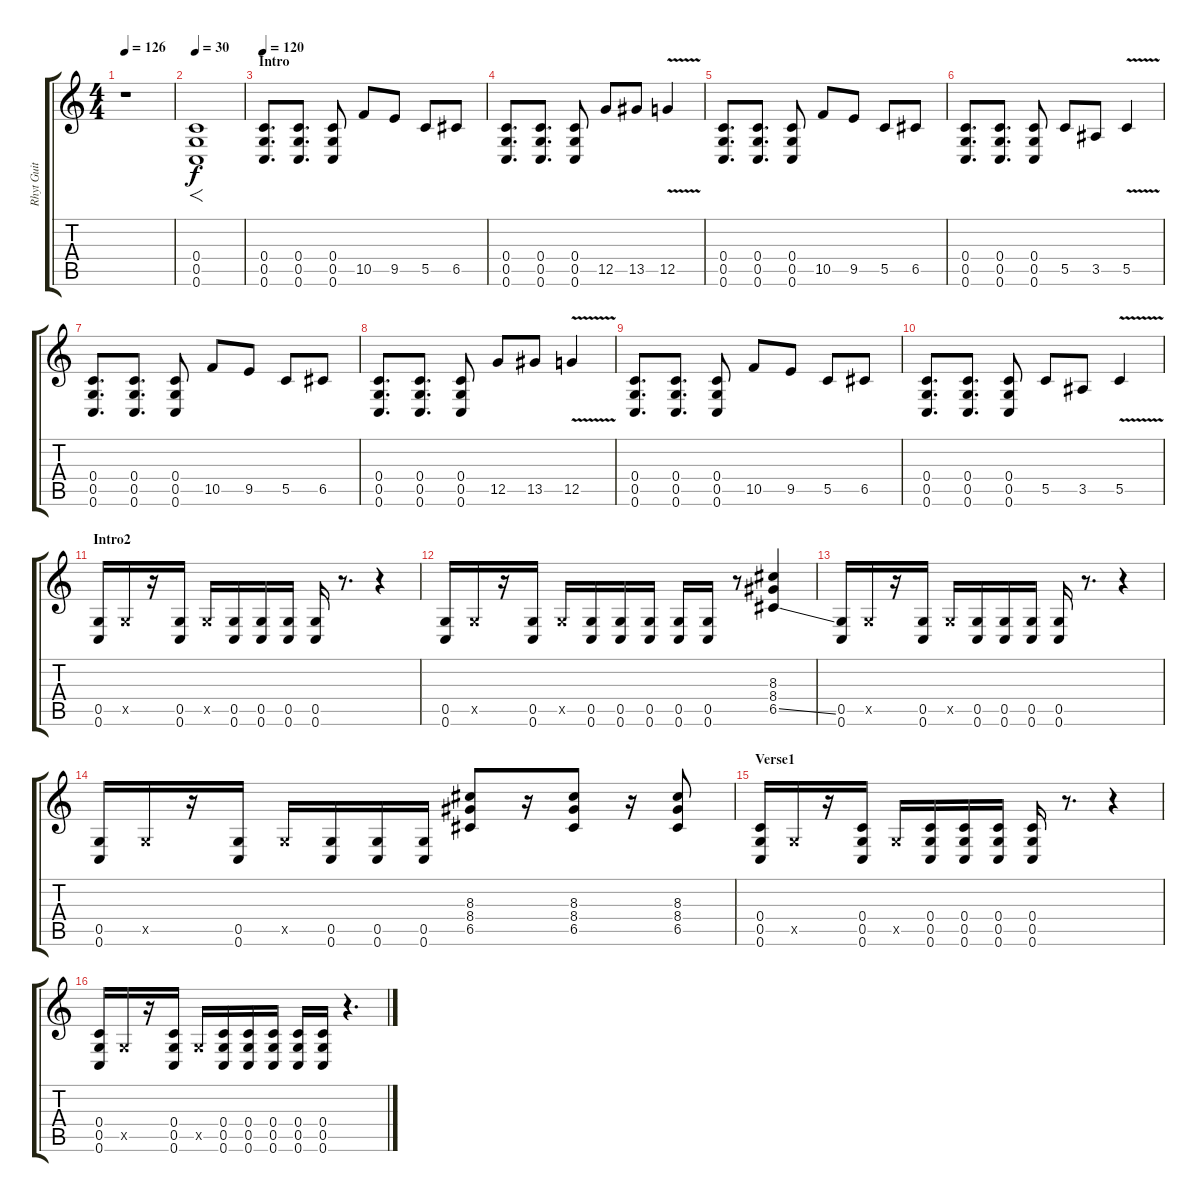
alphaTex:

\track ("Rhyt Guit 2" "Rhyt Guit ") {instrument distortionguitar}
\staff {score tabs}
\tuning (D4 A3 F3 C3 G2 C2) {hide}
\ts (4 4)
\tempo 126
\clef g2
\ks c
r.1{dy f instrument distortionguitar} |
\tempo 30
(0.4 0.5 0.6).1{f} |
\section ("" "Intro")
\tempo 120
(0.4 0.5 0.6).8{d} (0.4 0.5 0.6).8{d} (0.4 0.5 0.6).8 10.5.8 9.5.8 5.5.8 6.5.8 |
(0.4 0.5 0.6).8{d} (0.4 0.5 0.6).8{d} (0.4 0.5 0.6).8 12.5.8 13.5.8 12.5{v}.4 |
(0.4 0.5 0.6).8{d} (0.4 0.5 0.6).8{d} (0.4 0.5 0.6).8 10.5.8 9.5.8 5.5.8 6.5.8 |
(0.4 0.5 0.6).8{d} (0.4 0.5 0.6).8{d} (0.4 0.5 0.6).8 5.5.8 3.5.8 5.5{v}.4 |
(0.4 0.5 0.6).8{d} (0.4 0.5 0.6).8{d} (0.4 0.5 0.6).8 10.5.8 9.5.8 5.5.8 6.5.8 |
(0.4 0.5 0.6).8{d} (0.4 0.5 0.6).8{d} (0.4 0.5 0.6).8 12.5.8 13.5.8 12.5{v}.4 |
(0.4 0.5 0.6).8{d} (0.4 0.5 0.6).8{d} (0.4 0.5 0.6).8 10.5.8 9.5.8 5.5.8 6.5.8 |
(0.4 0.5 0.6).8{d} (0.4 0.5 0.6).8{d} (0.4 0.5 0.6).8 5.5.8 3.5.8 5.5{v}.4 |
\section ("" "Intro2")
(0.5 0.6).16 0.5{x}.16 r.16 (0.5 0.6).16 0.5{x}.16 (0.5 0.6).16 (0.5 0.6).16 (0.5 0.6).16 (0.5 0.6).16 r.8{d} r.4 |
(0.5 0.6).16 0.5{x}.16 r.16 (0.5 0.6).16 0.5{x}.16 (0.5 0.6).16 (0.5 0.6).16 (0.5 0.6).16 (0.5 0.6).16 (0.5 0.6).16 r.8 (8.3 8.4 6.5{ss}).4 |
(0.5 0.6).16 0.5{x}.16 r.16 (0.5 0.6).16 0.5{x}.16 (0.5 0.6).16 (0.5 0.6).16 (0.5 0.6).16 (0.5 0.6).16 r.8{d} r.4 |
(0.5 0.6).16 0.5{x}.16 r.16 (0.5 0.6).16 0.5{x}.16 (0.5 0.6).16 (0.5 0.6).16 (0.5 0.6).16 (8.3 8.4 6.5).8 r.16 (8.3 8.4 6.5).8 r.16 (8.3 8.4 6.5).8 |
\section ("" "Verse1")
(0.4 0.5 0.6).16 0.5{x}.16 r.16 (0.4 0.5 0.6).16 0.5{x}.16 (0.4 0.5 0.6).16 (0.4 0.5 0.6).16 (0.4 0.5 0.6).16 (0.4 0.5 0.6).16 r.8{d} r.4 |
(0.4 0.5 0.6).16 0.5{x}.16 r.16 (0.4 0.5 0.6).16 0.5{x}.16 (0.4 0.5 0.6).16 (0.4 0.5 0.6).16 (0.4 0.5 0.6).16 (0.4 0.5 0.6).16 (0.4 0.5 0.6).16 r.4{d}
